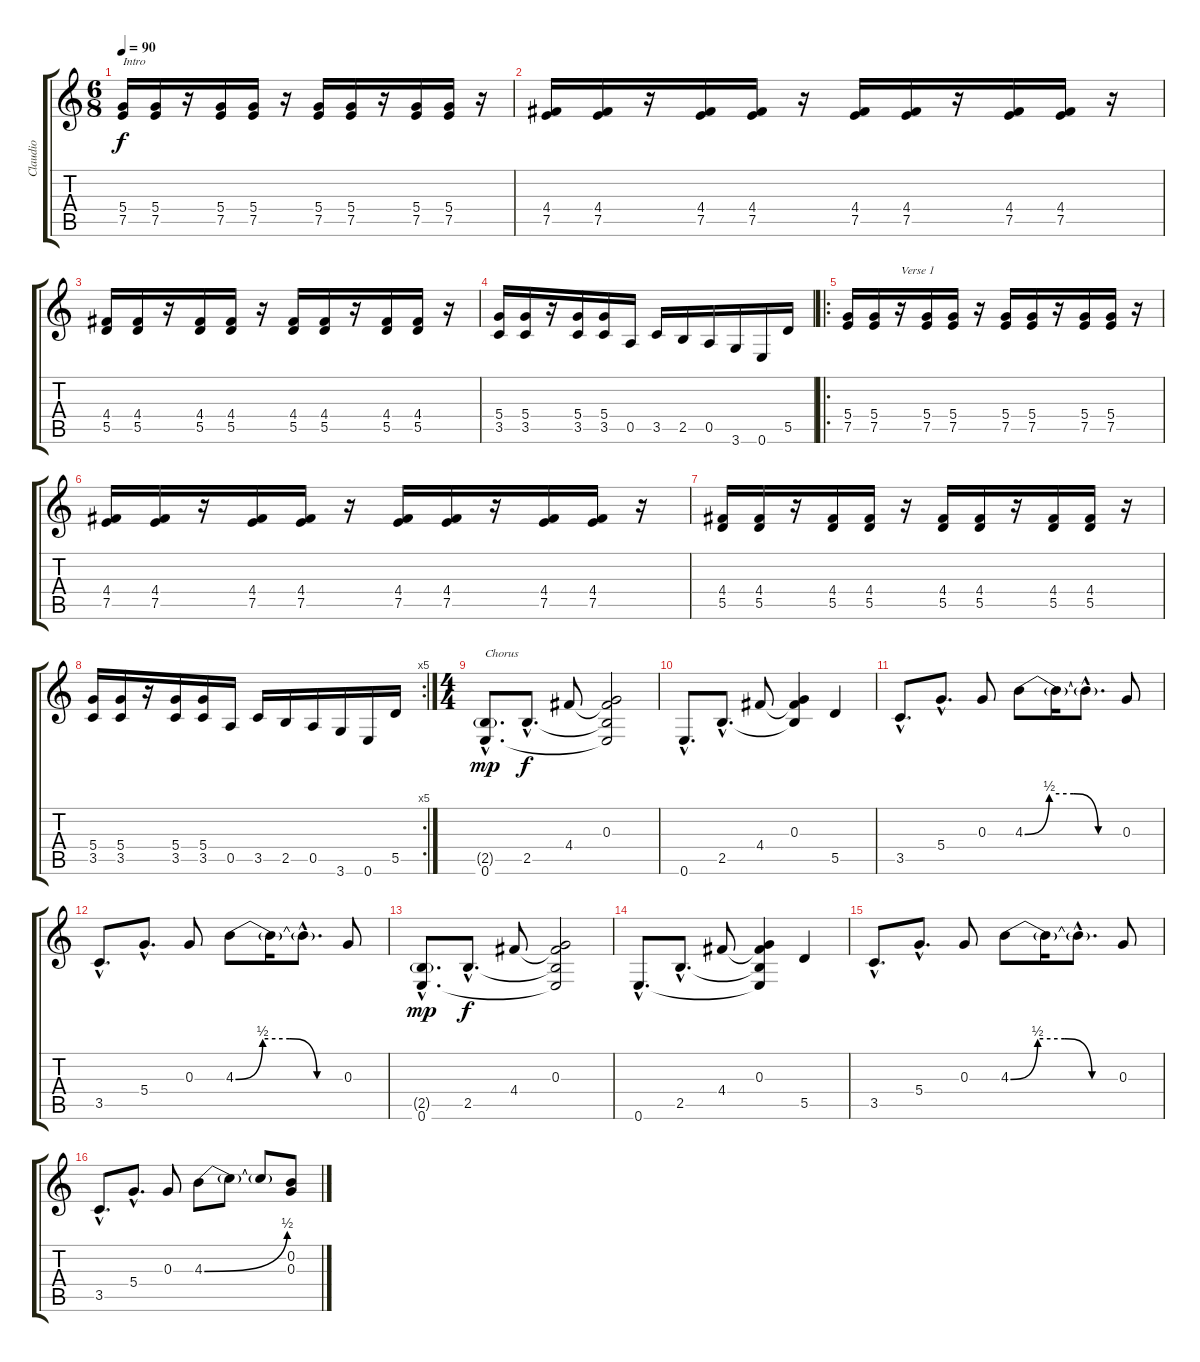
\track ("Claudio" "Claudio") {instrument distortionguitar}
\staff {score tabs}
\tuning (E4 B3 G3 D3 A2 E2) {hide}
\ts (6 8)
\tempo 90
\clef g2
\ks c
(5.4 7.5).16{txt "Intro" dy f instrument distortionguitar} (5.4 7.5).16 r.16 (5.4 7.5).16 (5.4 7.5).16 r.16 (5.4 7.5).16 (5.4 7.5).16 r.16 (5.4 7.5).16 (5.4 7.5).16 r.16 |
(4.4 7.5).16 (4.4 7.5).16 r.16 (4.4 7.5).16 (4.4 7.5).16 r.16 (4.4 7.5).16 (4.4 7.5).16 r.16 (4.4 7.5).16 (4.4 7.5).16 r.16 |
(4.4 5.5).16 (4.4 5.5).16 r.16 (4.4 5.5).16 (4.4 5.5).16 r.16 (4.4 5.5).16 (4.4 5.5).16 r.16 (4.4 5.5).16 (4.4 5.5).16 r.16 |
(5.4 3.5).16 (5.4 3.5).16 r.16 (5.4 3.5).16 (5.4 3.5).16 0.5.16 3.5.16 2.5.16 0.5.16 3.6.16 0.6.16 5.5.16 |
\ro
(5.4 7.5).16 (5.4 7.5).16 r.16{txt "Verse 1"} (5.4 7.5).16 (5.4 7.5).16 r.16 (5.4 7.5).16 (5.4 7.5).16 r.16 (5.4 7.5).16 (5.4 7.5).16 r.16 |
(4.4 7.5).16 (4.4 7.5).16 r.16 (4.4 7.5).16 (4.4 7.5).16 r.16 (4.4 7.5).16 (4.4 7.5).16 r.16 (4.4 7.5).16 (4.4 7.5).16 r.16 |
(4.4 5.5).16 (4.4 5.5).16 r.16 (4.4 5.5).16 (4.4 5.5).16 r.16 (4.4 5.5).16 (4.4 5.5).16 r.16 (4.4 5.5).16 (4.4 5.5).16 r.16 |
\rc 5
(5.4 3.5).16 (5.4 3.5).16 r.16 (5.4 3.5).16 (5.4 3.5).16 0.5.16 3.5.16 2.5.16 0.5.16 3.6.16 0.6.16 5.5.16 |
\ts (4 4)
(2.5{g hac} 0.6{hac}).8{d txt "Chorus" dy mp} 2.5{hac}.8{d dy f} 4.4.8 (0.3 4.4{t} 2.5{t} 0.6{t}).2 |
0.6{hac}.8{d} 2.5{hac}.8{d} 4.4.8 (0.3 4.4{t} 2.5{t}).4 5.5.4 |
3.5{hac}.8{d} 5.4{hac}.8{d} 0.3.8 4.3{be (custom 0 0 15 2 30 2 45 0 60 0)}.8 4.3{t}.16 4.3{hac t}.8{d} 0.3.8 |
3.5{hac}.8{d} 5.4{hac}.8{d} 0.3.8 4.3{be (custom 0 0 15 2 30 2 45 0 60 0)}.8 4.3{t}.16 4.3{hac t}.8{d} 0.3.8 |
(2.5{g hac} 0.6{hac}).8{d dy mp} 2.5{hac}.8{d dy f} 4.4.8 (0.3 4.4{t} 2.5{t} 0.6{t}).2 |
0.6{hac}.8{d} 2.5{hac}.8{d} 4.4.8 (0.3 4.4{t} 2.5{t} 0.6{t}).4 5.5.4 |
3.5{hac}.8{d} 5.4{hac}.8{d} 0.3.8 4.3{be (custom 0 0 15 2 30 2 45 0 60 0)}.8 4.3{t}.16 4.3{hac t}.8{d} 0.3.8 |
3.5{hac}.8{d} 5.4{hac}.8{d} 0.3.8 4.3{be (bend 0 0 60 2)}.8 4.3{t}.8 4.3{t}.8 (0.2 0.3).8
